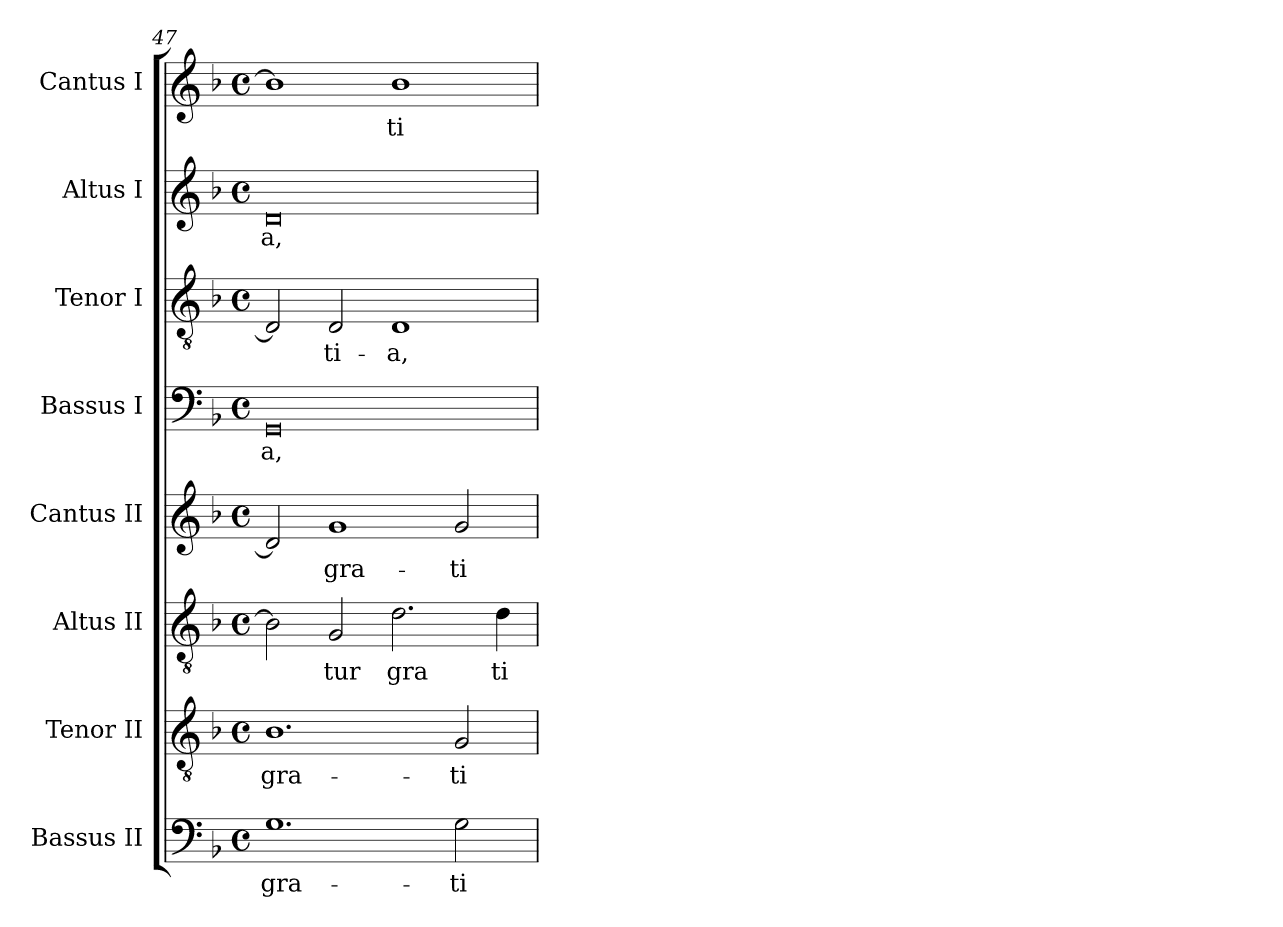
**kern	**text	**kern	**text	**kern	**text	**kern	**text	**kern	**text	**kern	**text	**kern	**text	**kern	**text
*part8	*part8	*part7	*part7	*part6	*part6	*part5	*part5	*part4	*part4	*part3	*part3	*part2	*part2	*part1	*part1
*staff8	*staff8	*staff7	*staff7	*staff6	*staff6	*staff5	*staff5	*staff4	*staff4	*staff3	*staff3	*staff2	*staff2	*staff1	*staff1
*I"Bassus II	*	*I"Tenor II	*	*I"Altus II	*	*I"Cantus II	*	*I"Bassus I	*	*I"Tenor I	*	*I"Altus I	*	*I"Cantus I	*
*clefF4	*	*clefGv2	*	*clefGv2	*	*clefG2	*	*clefF4	*	*clefGv2	*	*clefG2	*	*clefG2	*
*k[b-]	*	*k[b-]	*	*k[b-]	*	*k[b-]	*	*k[b-]	*	*k[b-]	*	*k[b-]	*	*k[b-]	*
*F:	*	*F:	*	*F:	*	*F:	*	*F:	*	*F:	*	*F:	*	*F:	*
*M4/4	*	*M4/4	*	*M4/4	*	*M4/4	*	*M4/4	*	*M4/4	*	*M4/4	*	*M4/4	*
*met(c)	*	*met(c)	*	*met(c)	*	*met(c)	*	*met(c)	*	*met(c)	*	*met(c)	*	*met(c)	*
=47	=47	=47	=47	=47	=47	=47	=47	=47	=47	=47	=47	=47	=47	=47	=47
!	!LO:LY:b:cj	!	!LO:LY:b:cj	!	!	!	!	!	!LO:LY:b:cj	!	!	!	!LO:LY:b:cj	!	!
1.G	gra-	1.B-	gra-	2B-\]	.	2d/]	.	0GG	a,	2D/]	.	0d	-a,	1b-]	.
!	!	!	!	!	!LO:LY:b:cj	!	!LO:LY:b:cj	!	!	!	!LO:LY:b:cj	!	!	!	!
.	.	.	.	2G/	tur	1g	gra-	.	.	2D/	-ti-	.	.	.	.
!	!	!	!	!	!LO:LY:b:cj	!	!	!	!	!	!LO:LY:b:cj	!	!	!	!LO:LY:b:cj
.	.	.	.	2.d\	gra	.	.	.	.	1D	-a,	.	.	1b-	ti
!	!LO:LY:b:cj	!	!LO:LY:b:cj	!	!	!	!LO:LY:b:cj	!	!	!	!	!	!	!	!
2G\	-ti-	2G/	-ti-	.	.	2g/	-ti-	.	.	.	.	.	.	.	.
!	!	!	!	!	!LO:LY:b:cj	!	!	!	!	!	!	!	!	!	!
.	.	.	.	4d\	ti	.	.	.	.	.	.	.	.	.	.
=	=	=	=	=	=	=	=	=	=	=	=	=	=	=	=
*-	*-	*-	*-	*-	*-	*-	*-	*-	*-	*-	*-	*-	*-	*-	*-
